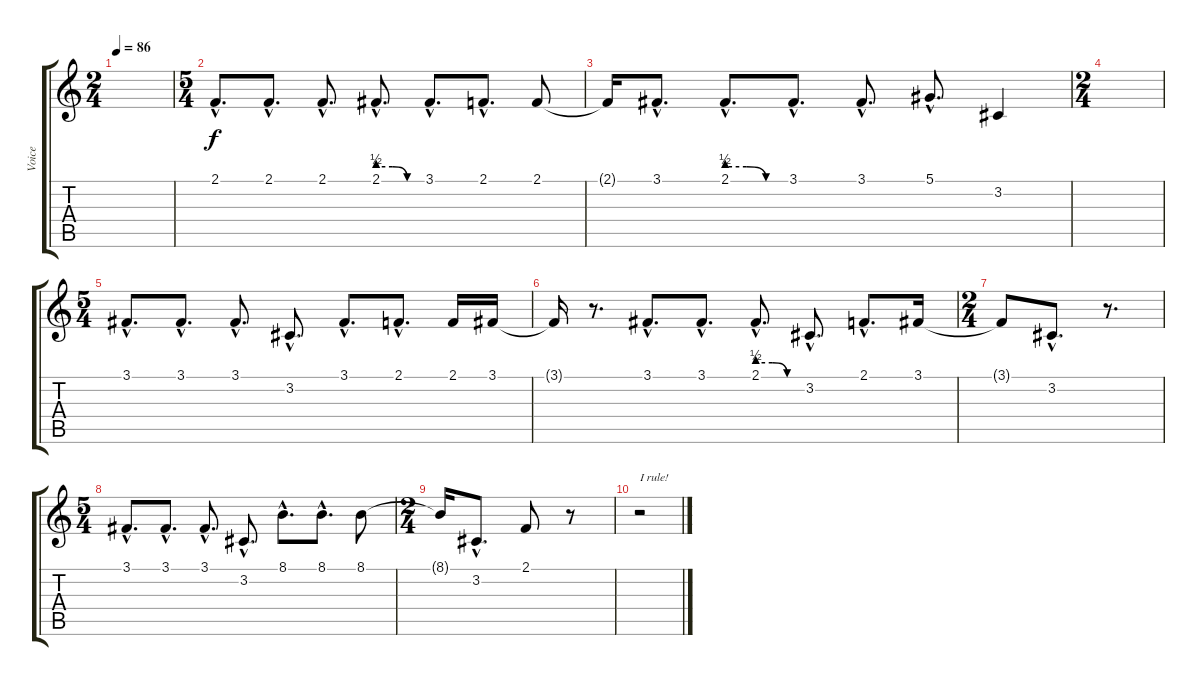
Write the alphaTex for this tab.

\track ("Voice" "Voice") {instrument clarinet}
\staff {score tabs}
\tuning (Eb4 Bb3 Gb3 Db3 Ab2 Db2) {hide}
\ts (2 4)
\tempo 86
\clef g2
\ks c
|
\ts (5 4)
2.1{hac}.8{d} 2.1{hac}.8{d} 2.1{hac}.8{d} 2.1{be (custom 0 2 20 2 40 0 60 0) hac}.8{d} 3.1{hac}.8{d} 2.1{hac}.8{d} 2.1.8 |
2.1{t}.16 3.1{hac}.8{d} 2.1{be (custom 0 2 20 2 40 0 60 0) hac}.8{d} 3.1{hac}.8{d} 3.1{hac}.8{d} 5.1{hac}.8{d} 3.2.4 |
\ts (2 4)
|
\ts (5 4)
3.1{hac}.8{d} 3.1{hac}.8{d} 3.1{hac}.8{d} 3.2{hac}.8{d} 3.1{hac}.8{d} 2.1{hac}.8{d} 2.1.16 3.1.16 |
3.1{t}.16 r.8{d} 3.1{hac}.8{d} 3.1{hac}.8{d} 2.1{be (custom 0 2 20 2 40 0 60 0) hac}.8{d} 3.2{hac}.8{d} 2.1{hac}.8{d} 3.1.16 |
\ts (2 4)
3.1{t}.8 3.2{hac}.8{d} r.8{d} |
\ts (5 4)
3.1{hac}.8{d} 3.1{hac}.8{d} 3.1{hac}.8{d} 3.2{hac}.8{d} 8.1{hac}.8{d} 8.1{hac}.8{d} 8.1.8 |
\ts (2 4)
8.1{t}.16 3.2{hac}.8{d} 2.1.8 r.8 |
r.2{txt "I rule!"}
